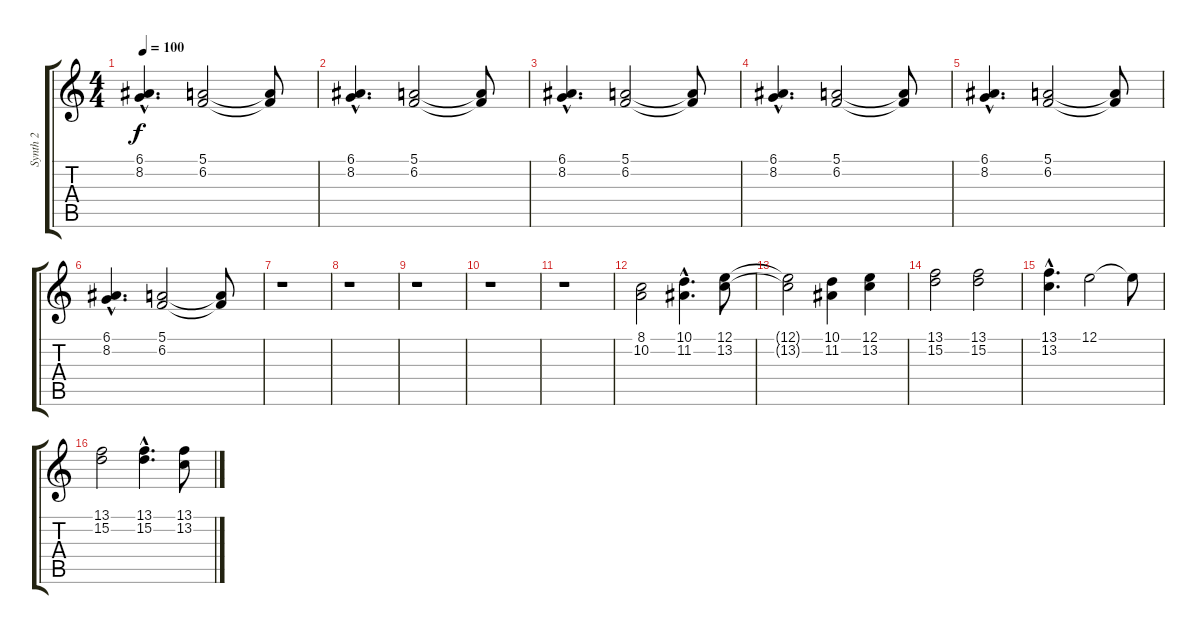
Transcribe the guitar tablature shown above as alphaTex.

\track ("Synth 2" "Synth 2") {instrument synthbrass2}
\staff {score tabs}
\tuning (E4 B3 G3 D3 A2 E2) {hide}
\ts (4 4)
\tempo 100
\clef g2
\ks c
(6.1{hac} 8.2{hac}).4{d dy f} (5.1 6.2).2 (5.1{t} 6.2{t}).8 |
(6.1{hac} 8.2{hac}).4{d} (5.1 6.2).2 (5.1{t} 6.2{t}).8 |
(6.1{hac} 8.2{hac}).4{d} (5.1 6.2).2 (5.1{t} 6.2{t}).8 |
(6.1{hac} 8.2{hac}).4{d} (5.1 6.2).2 (5.1{t} 6.2{t}).8 |
(6.1{hac} 8.2{hac}).4{d} (5.1 6.2).2 (5.1{t} 6.2{t}).8 |
(6.1{hac} 8.2{hac}).4{d} (5.1 6.2).2 (5.1{t} 6.2{t}).8 |
r.1 |
r.1 |
r.1 |
r.1 |
r.1 |
(8.1 10.2).2 (10.1{hac} 11.2{hac}).4{d} (12.1 13.2).8 |
(12.1{t} 13.2{t}).2 (10.1 11.2).4 (12.1 13.2).4 |
(13.1 15.2).2 (13.1 15.2).2 |
(13.1{hac} 13.2).4{d} 12.1.2 12.1{t}.8 |
(13.1 15.2).2 (13.1{hac} 15.2{hac}).4{d} (13.1 13.2).8
